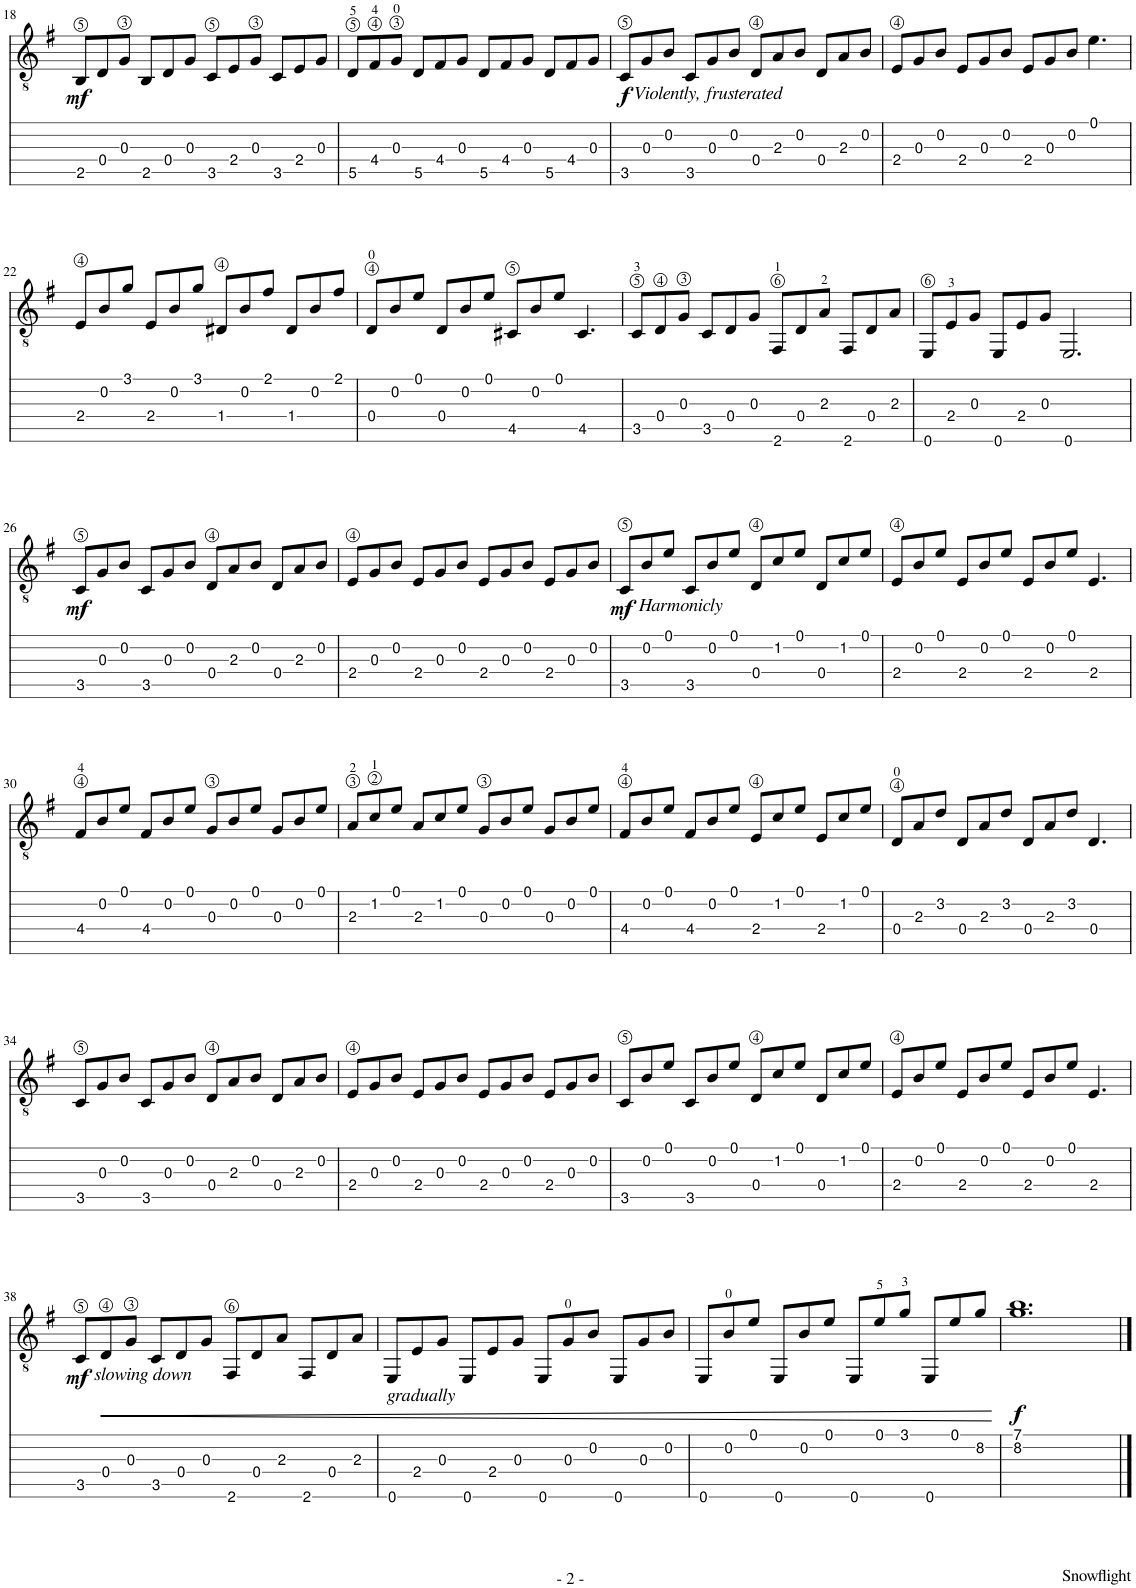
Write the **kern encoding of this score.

**kern	**kern	**dynam
*part1	*part1	*part1
*staff2	*staff1	*staff1/2
*I"Classical Guitar	*	*
*I'Guit.	*	*
!!LO:PB:g=z
*	*clefGv2	*
*k[f#]	*k[f#]	*
*M12/8	*M12/8	*
=18	=18	=18
!	!	!LO:DY:b
8BBL	8BB/L	mf
8D	8D/	.
8GJ	8G/J	.
8BBL	8BB/L	.
8D	8D/	.
8GJ	8G/J	.
8CL	8C/L	.
8E	8E/	.
8GJ	8G/J	.
8CL	8C/L	.
8E	8E/	.
8GJ	8G/J	.
=19	=19	=19
8DL	8D/L	.
8F#	8F#/	.
8GJ	8G/J	.
8DL	8D/L	.
8F#	8F#/	.
8GJ	8G/J	.
8DL	8D/L	.
8F#	8F#/	.
8GJ	8G/J	.
8DL	8D/L	.
8F#	8F#/	.
8GJ	8G/J	.
=20	=20	=20
!	!LO:TX:b:i:t=Violently, frusterated	!
!	!	!LO:DY:b
8CL	8C/L	f
8G	8G/	.
8BJ	8B/J	.
8CL	8C/L	.
8G	8G/	.
8BJ	8B/J	.
8DL	8D/L	.
8A	8A/	.
8BJ	8B/J	.
8DL	8D/L	.
8A	8A/	.
8BJ	8B/J	.
=21	=21	=21
8EL	8E/L	.
8G	8G/	.
8BJ	8B/J	.
8EL	8E/L	.
8G	8G/	.
8BJ	8B/J	.
8EL	8E/L	.
8G	8G/	.
8BJ	8B/J	.
4.e	4.e\	.
!!LO:LB:g=z
=22	=22	=22
8EL	8E/L	.
8B	8B/	.
8gJ	8g/J	.
8EL	8E/L	.
8B	8B/	.
8gJ	8g/J	.
8D#XL	8D#X/L	.
8B	8B/	.
8f#J	8f#/J	.
8D#L	8D#/L	.
8B	8B/	.
8f#J	8f#/J	.
=23	=23	=23
8DL	8D/L	.
8B	8B/	.
8eJ	8e/J	.
8DL	8D/L	.
8B	8B/	.
8eJ	8e/J	.
8C#XL	8C#X/L	.
8B	8B/	.
8eJ	8e/J	.
4.C#	4.C#/	.
=24	=24	=24
8CL	8C/L	.
8D	8D/	.
8GJ	8G/J	.
8CL	8C/L	.
8D	8D/	.
8GJ	8G/J	.
8FF#L	8FF#/L	.
8D	8D/	.
8AJ	8A/J	.
8FF#L	8FF#/L	.
8D	8D/	.
8AJ	8A/J	.
=25	=25	=25
8EEL	8EE/L	.
8E	8E/	.
8GJ	8G/J	.
8EEL	8EE/L	.
8E	8E/	.
8GJ	8G/J	.
2.EE	2.EE/	.
!!LO:LB:g=z
=26	=26	=26
!	!	!LO:DY:b
8CL	8C/L	mf
8G	8G/	.
8BJ	8B/J	.
8CL	8C/L	.
8G	8G/	.
8BJ	8B/J	.
8DL	8D/L	.
8A	8A/	.
8BJ	8B/J	.
8DL	8D/L	.
8A	8A/	.
8BJ	8B/J	.
=27	=27	=27
8EL	8E/L	.
8G	8G/	.
8BJ	8B/J	.
8EL	8E/L	.
8G	8G/	.
8BJ	8B/J	.
8EL	8E/L	.
8G	8G/	.
8BJ	8B/J	.
8EL	8E/L	.
8G	8G/	.
8BJ	8B/J	.
=28	=28	=28
!	!LO:TX:b:i:t=Harmonicly	!
!	!	!LO:DY:b
8CL	8C/L	mf
8B	8B/	.
8eJ	8e/J	.
8CL	8C/L	.
8B	8B/	.
8eJ	8e/J	.
8DL	8D/L	.
8c	8c/	.
8eJ	8e/J	.
8DL	8D/L	.
8c	8c/	.
8eJ	8e/J	.
=29	=29	=29
8EL	8E/L	.
8B	8B/	.
8eJ	8e/J	.
8EL	8E/L	.
8B	8B/	.
8eJ	8e/J	.
8EL	8E/L	.
8B	8B/	.
8eJ	8e/J	.
4.E	4.E/	.
!!LO:LB:g=z
=30	=30	=30
8F#L	8F#/L	.
8B	8B/	.
8eJ	8e/J	.
8F#L	8F#/L	.
8B	8B/	.
8eJ	8e/J	.
8GL	8G/L	.
8B	8B/	.
8eJ	8e/J	.
8GL	8G/L	.
8B	8B/	.
8eJ	8e/J	.
=31	=31	=31
8AL	8A/L	.
8c	8c/	.
8eJ	8e/J	.
8AL	8A/L	.
8c	8c/	.
8eJ	8e/J	.
8GL	8G/L	.
8B	8B/	.
8eJ	8e/J	.
8GL	8G/L	.
8B	8B/	.
8eJ	8e/J	.
=32	=32	=32
8F#L	8F#/L	.
8B	8B/	.
8eJ	8e/J	.
8F#L	8F#/L	.
8B	8B/	.
8eJ	8e/J	.
8EL	8E/L	.
8c	8c/	.
8eJ	8e/J	.
8EL	8E/L	.
8c	8c/	.
8eJ	8e/J	.
=33	=33	=33
8DL	8D/L	.
8A	8A/	.
8dJ	8d/J	.
8DL	8D/L	.
8A	8A/	.
8dJ	8d/J	.
8DL	8D/L	.
8A	8A/	.
8dJ	8d/J	.
4.D	4.D/	.
!!LO:LB:g=z
=34	=34	=34
8CL	8C/L	.
8G	8G/	.
8BJ	8B/J	.
8CL	8C/L	.
8G	8G/	.
8BJ	8B/J	.
8DL	8D/L	.
8A	8A/	.
8BJ	8B/J	.
8DL	8D/L	.
8A	8A/	.
8BJ	8B/J	.
=35	=35	=35
8EL	8E/L	.
8G	8G/	.
8BJ	8B/J	.
8EL	8E/L	.
8G	8G/	.
8BJ	8B/J	.
8EL	8E/L	.
8G	8G/	.
8BJ	8B/J	.
8EL	8E/L	.
8G	8G/	.
8BJ	8B/J	.
=36	=36	=36
8CL	8C/L	.
8B	8B/	.
8eJ	8e/J	.
8CL	8C/L	.
8B	8B/	.
8eJ	8e/J	.
8DL	8D/L	.
8c	8c/	.
8eJ	8e/J	.
8DL	8D/L	.
8c	8c/	.
8eJ	8e/J	.
=37	=37	=37
8EL	8E/L	.
8B	8B/	.
8eJ	8e/J	.
8EL	8E/L	.
8B	8B/	.
8eJ	8e/J	.
8EL	8E/L	.
8B	8B/	.
8eJ	8e/J	.
4.E	4.E/	.
!!LO:LB:g=z
=38	=38	=38
!	!LO:TX:b:i:t=slowing down	!
!	!	!LO:DY:b
8CL	8C/L	mf
!	!	!LO:HP:b
8D	8D/	<
8GJ	8G/J	.
8CL	8C/L	.
8D	8D/	.
8GJ	8G/J	.
8FF#L	8FF#/L	.
8D	8D/	.
8AJ	8A/J	.
8FF#L	8FF#/L	.
8D	8D/	.
8AJ	8A/J	.
=39	=39	=39
!	!LO:TX:b:i:t=gradually	!
8EEL	8EE/L	.
8E	8E/	.
8GJ	8G/J	.
8EEL	8EE/L	.
8E	8E/	.
8GJ	8G/J	.
8EEL	8EE/L	.
8G	8G/	.
8BJ	8B/J	.
8EEL	8EE/L	.
8G	8G/	.
8BJ	8B/J	.
=40	=40	=40
8EEL	8EE/L	.
8B	8B/	.
8eJ	8e/J	.
8EEL	8EE/L	.
8B	8B/	.
8eJ	8e/J	.
8EEL	8EE/L	.
8e	8e/	.
8gJ	8g/J	.
8EEL	8EE/L	.
8e	8e/	.
8gJ	8g/J	.
.	.	[
=41	=41	=41
!	!	!LO:DY:b
1.g 1.b	1.g 1.b	f
==	==	==
*-	*-	*-
